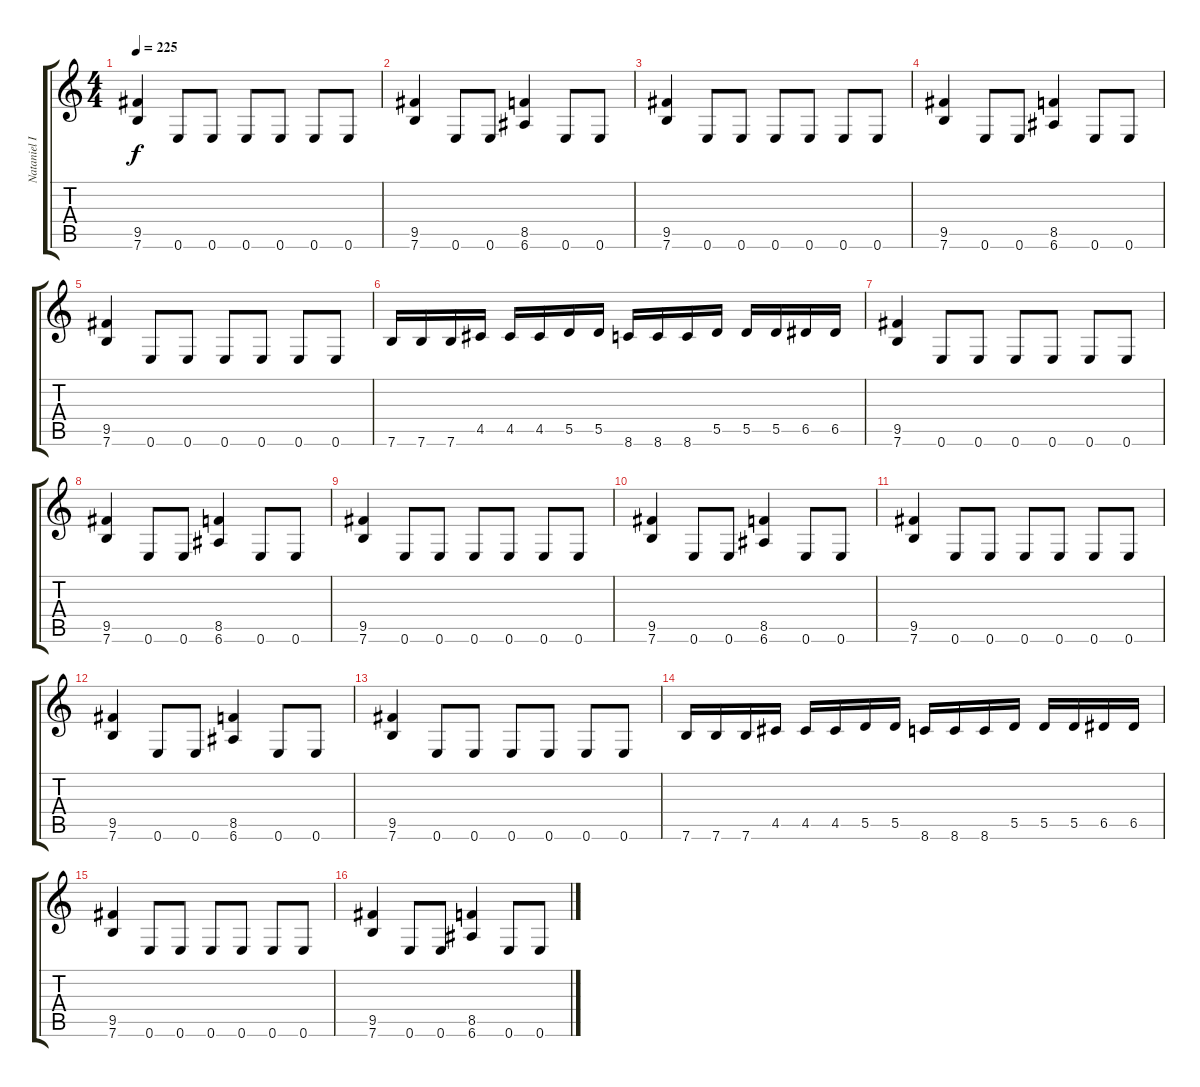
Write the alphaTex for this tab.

\track ("Nataniel Infante" "Nataniel I") {instrument distortionguitar}
\staff {score tabs}
\tuning (E4 B3 G3 D3 A2 E2) {hide}
\ts (4 4)
\tempo 225
\clef g2
\ks c
(9.5 7.6).4{dy f} 0.6.8 0.6.8 0.6.8 0.6.8 0.6.8 0.6.8 |
(9.5 7.6).4 0.6.8 0.6.8 (8.5 6.6).4 0.6.8 0.6.8 |
(9.5 7.6).4 0.6.8 0.6.8 0.6.8 0.6.8 0.6.8 0.6.8 |
(9.5 7.6).4 0.6.8 0.6.8 (8.5 6.6).4 0.6.8 0.6.8 |
(9.5 7.6).4 0.6.8 0.6.8 0.6.8 0.6.8 0.6.8 0.6.8 |
7.6.16 7.6.16 7.6.16 4.5.16 4.5.16 4.5.16 5.5.16 5.5.16 8.6.16 8.6.16 8.6.16 5.5.16 5.5.16 5.5.16 6.5.16 6.5.16 |
(9.5 7.6).4 0.6.8 0.6.8 0.6.8 0.6.8 0.6.8 0.6.8 |
(9.5 7.6).4 0.6.8 0.6.8 (8.5 6.6).4 0.6.8 0.6.8 |
(9.5 7.6).4 0.6.8 0.6.8 0.6.8 0.6.8 0.6.8 0.6.8 |
(9.5 7.6).4 0.6.8 0.6.8 (8.5 6.6).4 0.6.8 0.6.8 |
(9.5 7.6).4 0.6.8 0.6.8 0.6.8 0.6.8 0.6.8 0.6.8 |
(9.5 7.6).4 0.6.8 0.6.8 (8.5 6.6).4 0.6.8 0.6.8 |
(9.5 7.6).4 0.6.8 0.6.8 0.6.8 0.6.8 0.6.8 0.6.8 |
7.6.16 7.6.16 7.6.16 4.5.16 4.5.16 4.5.16 5.5.16 5.5.16 8.6.16 8.6.16 8.6.16 5.5.16 5.5.16 5.5.16 6.5.16 6.5.16 |
(9.5 7.6).4 0.6.8 0.6.8 0.6.8 0.6.8 0.6.8 0.6.8 |
(9.5 7.6).4 0.6.8 0.6.8 (8.5 6.6).4 0.6.8 0.6.8
